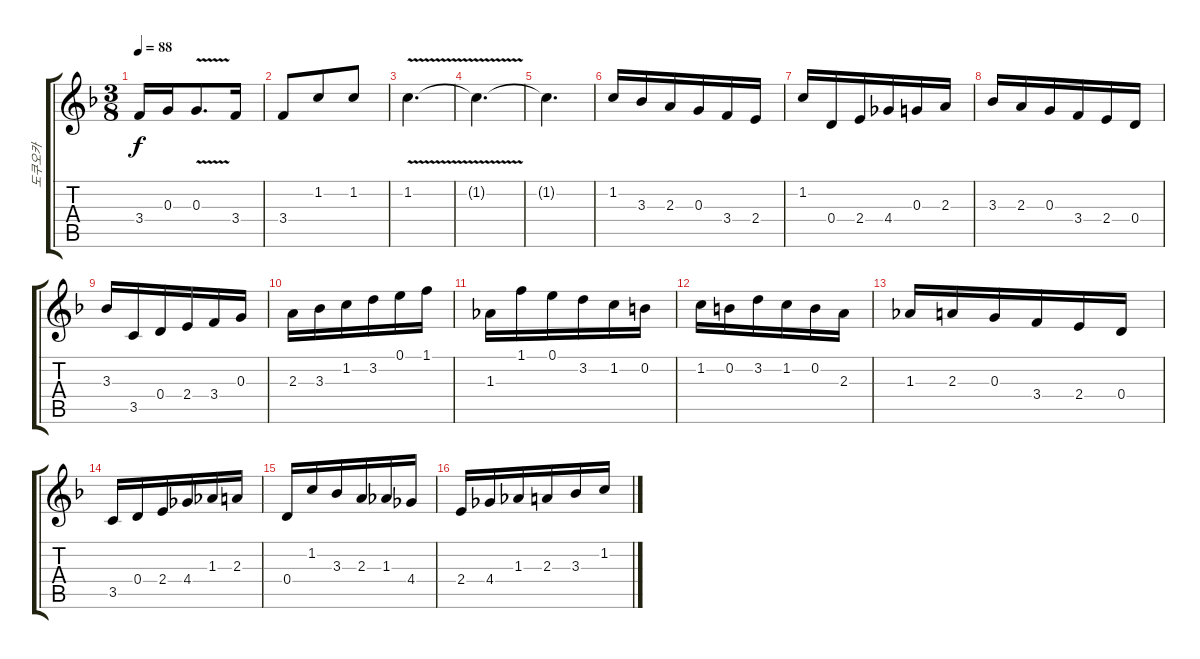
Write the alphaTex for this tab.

\track ("도쿠오카" "도쿠오카") {instrument acousticguitarsteel}
\staff {score tabs}
\tuning (E4 B3 G3 D3 A2 E2) {hide}
\ts (3 8)
\tempo 88
\clef g2
\ks dminor
3.4.16{dy f} 0.3.16 0.3{v}.8{d} 3.4.16 |
3.4.8 1.2.8 1.2.8 |
1.2{v}.4{d} |
1.2{t}.4{d} |
1.2{t}.4{d} |
1.2.16 3.3.16 2.3.16 0.3.16 3.4.16 2.4.16 |
1.2.16 0.4.16 2.4.16 4.4.16 0.3.16 2.3.16 |
3.3.16 2.3.16 0.3.16 3.4.16 2.4.16 0.4.16 |
3.3.16 3.5.16 0.4.16 2.4.16 3.4.16 0.3.16 |
2.3.16 3.3.16 1.2.16 3.2.16 0.1.16 1.1.16 |
1.3.16 1.1.16 0.1.16 3.2.16 1.2.16 0.2.16 |
1.2.16 0.2.16 3.2.16 1.2.16 0.2.16 2.3.16 |
1.3.16 2.3.16 0.3.16 3.4.16 2.4.16 0.4.16 |
3.5.16 0.4.16 2.4.16 4.4.16 1.3.16 2.3.16 |
0.4.16 1.2.16 3.3.16 2.3.16 1.3.16 4.4.16 |
2.4.16 4.4.16 1.3.16 2.3.16 3.3.16 1.2.16
